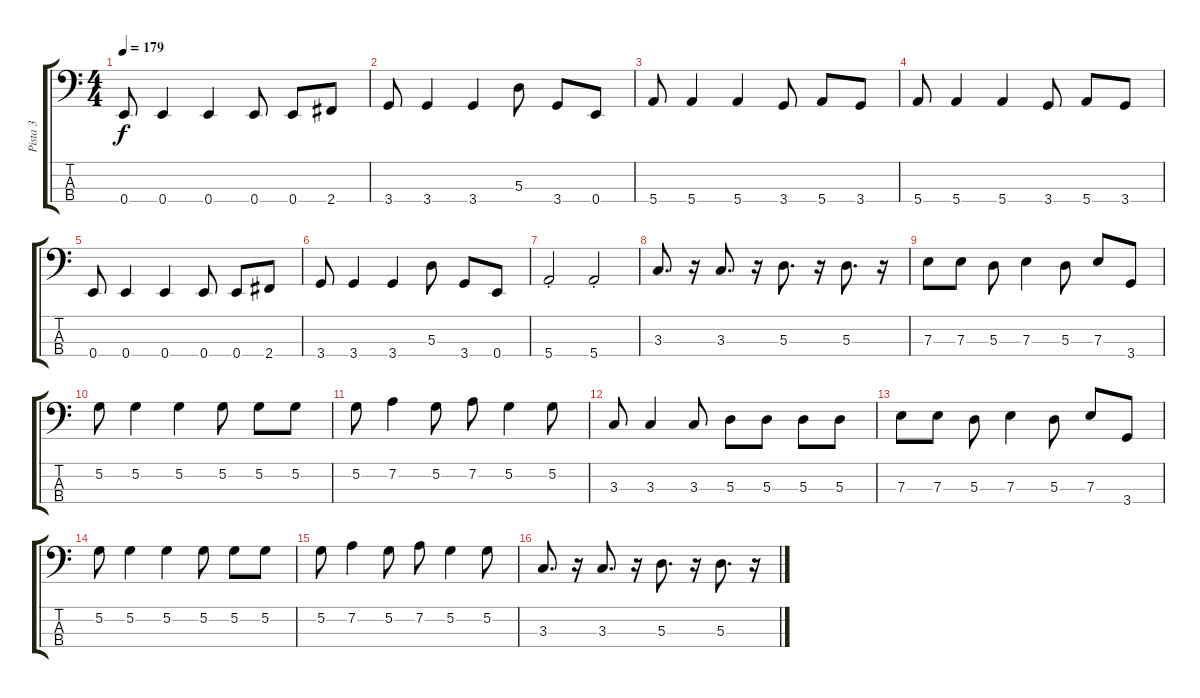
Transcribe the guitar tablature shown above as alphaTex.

\track ("Pista 3" "Pista 3") {instrument electricbasspick}
\staff {score tabs}
\tuning (G2 D2 A1 E1) {hide}
\ts (4 4)
\tempo 179
\clef f4
\ks c
0.4.8{dy f} 0.4.4 0.4.4 0.4.8 0.4.8 2.4.8 |
3.4.8 3.4.4 3.4.4 5.3.8 3.4.8 0.4.8 |
5.4.8 5.4.4 5.4.4 3.4.8 5.4.8 3.4.8 |
5.4.8 5.4.4 5.4.4 3.4.8 5.4.8 3.4.8 |
0.4.8 0.4.4 0.4.4 0.4.8 0.4.8 2.4.8 |
3.4.8 3.4.4 3.4.4 5.3.8 3.4.8 0.4.8 |
5.4{st}.2 5.4{st}.2 |
3.3.8{d} r.16 3.3.8{d} r.16 5.3.8{d} r.16 5.3.8{d} r.16 |
7.3.8 7.3.8 5.3.8 7.3.4 5.3.8 7.3.8 3.4.8 |
5.2.8 5.2.4 5.2.4 5.2.8 5.2.8 5.2.8 |
5.2.8 7.2.4 5.2.8 7.2.8 5.2.4 5.2.8 |
3.3.8 3.3.4 3.3.8 5.3.8 5.3.8 5.3.8 5.3.8 |
7.3.8 7.3.8 5.3.8 7.3.4 5.3.8 7.3.8 3.4.8 |
5.2.8 5.2.4 5.2.4 5.2.8 5.2.8 5.2.8 |
5.2.8 7.2.4 5.2.8 7.2.8 5.2.4 5.2.8 |
3.3.8{d} r.16 3.3.8{d} r.16 5.3.8{d} r.16 5.3.8{d} r.16
